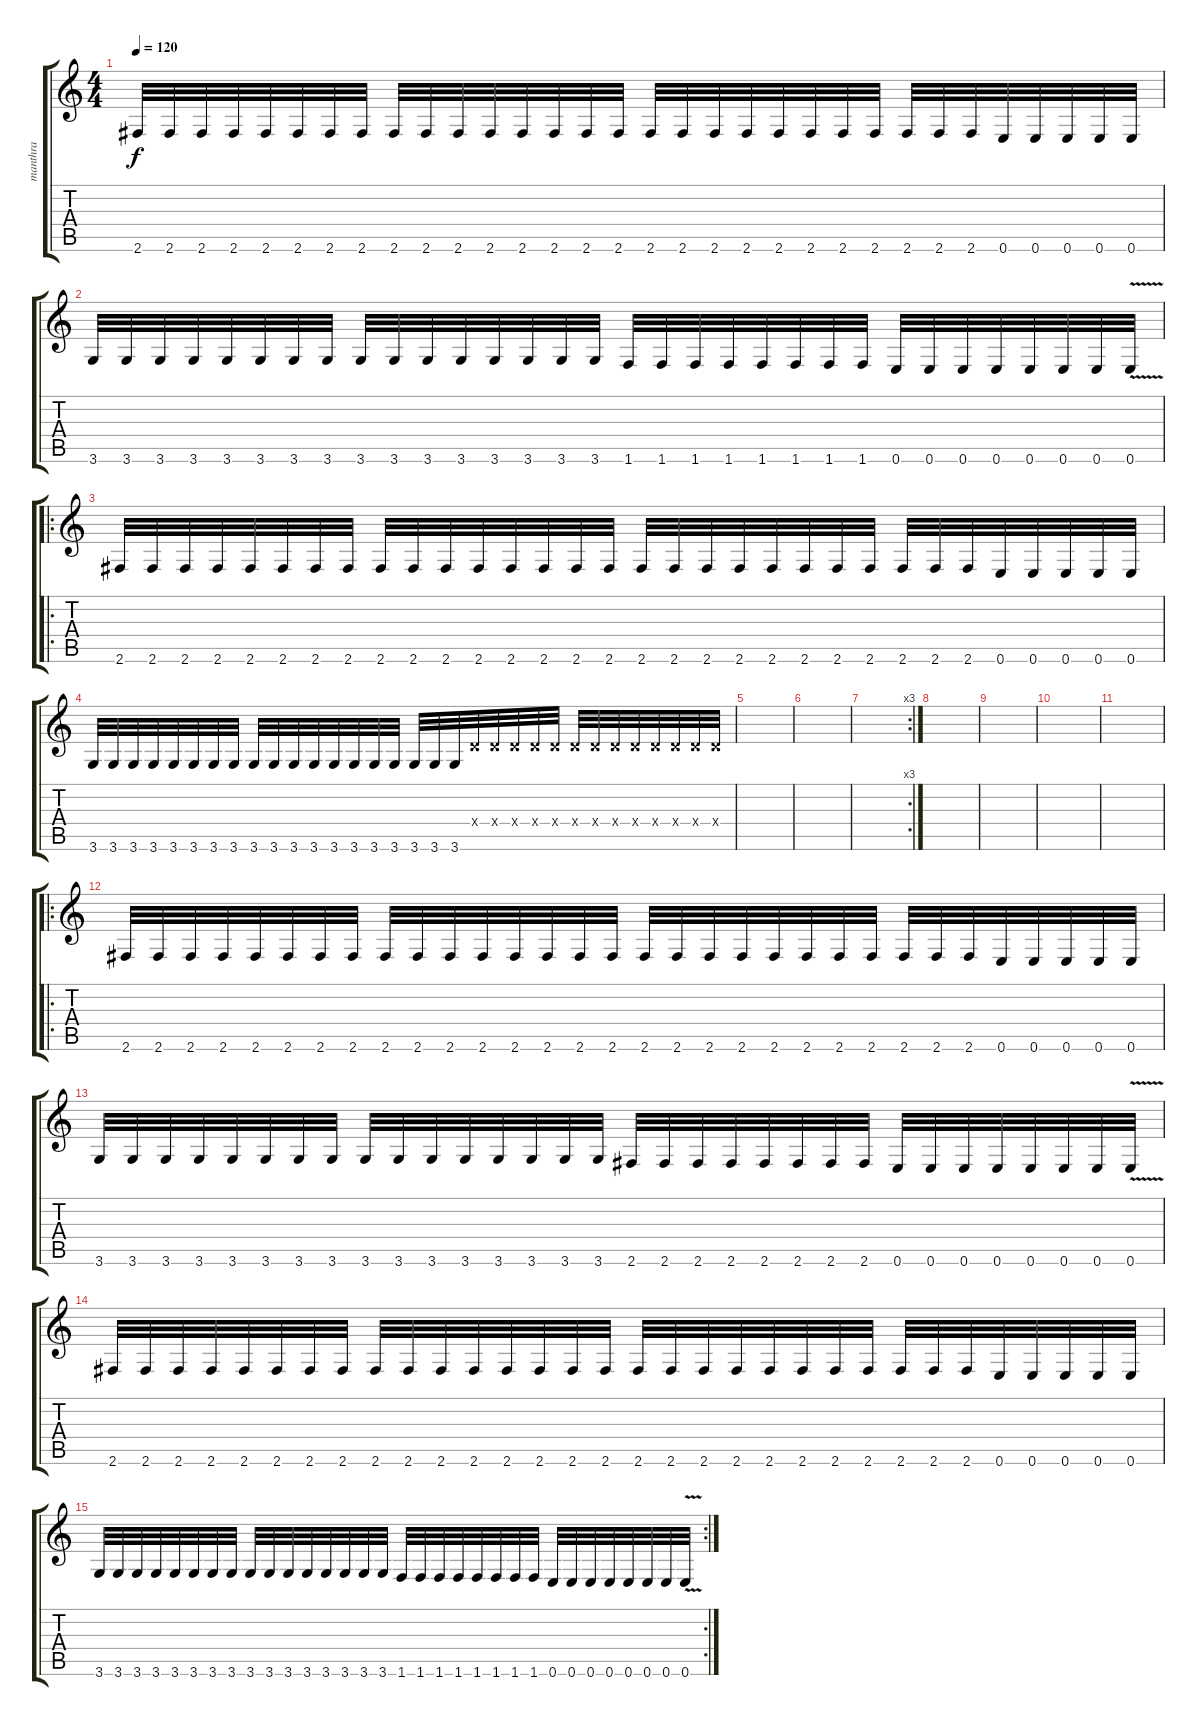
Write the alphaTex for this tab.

\track ("manthra" "manthra") {instrument distortionguitar}
\staff {score tabs}
\tuning (E4 B3 G3 D3 A2 E2) {hide}
\ts (4 4)
\tempo 120
\clef g2
\ks c
2.6.32{dy f} 2.6.32 2.6.32 2.6.32 2.6.32 2.6.32 2.6.32 2.6.32 2.6.32 2.6.32 2.6.32 2.6.32 2.6.32 2.6.32 2.6.32 2.6.32 2.6.32 2.6.32 2.6.32 2.6.32 2.6.32 2.6.32 2.6.32 2.6.32 2.6.32 2.6.32 2.6.32 0.6.32 0.6.32 0.6.32 0.6.32 0.6.32 |
3.6.32 3.6.32 3.6.32 3.6.32 3.6.32 3.6.32 3.6.32 3.6.32 3.6.32 3.6.32 3.6.32 3.6.32 3.6.32 3.6.32 3.6.32 3.6.32 1.6.32 1.6.32 1.6.32 1.6.32 1.6.32 1.6.32 1.6.32 1.6.32 0.6.32 0.6.32 0.6.32 0.6.32 0.6.32 0.6.32 0.6.32 0.6{v}.32 |
\ro
2.6.32 2.6.32 2.6.32 2.6.32 2.6.32 2.6.32 2.6.32 2.6.32 2.6.32 2.6.32 2.6.32 2.6.32 2.6.32 2.6.32 2.6.32 2.6.32 2.6.32 2.6.32 2.6.32 2.6.32 2.6.32 2.6.32 2.6.32 2.6.32 2.6.32 2.6.32 2.6.32 0.6.32 0.6.32 0.6.32 0.6.32 0.6.32 |
3.6.32 3.6.32 3.6.32 3.6.32 3.6.32 3.6.32 3.6.32 3.6.32 3.6.32 3.6.32 3.6.32 3.6.32 3.6.32 3.6.32 3.6.32 3.6.32 3.6.32 3.6.32 3.6.32 0.4{x}.32 0.4{x}.32 0.4{x}.32 0.4{x}.32 0.4{x}.32 0.4{x}.32 0.4{x}.32 0.4{x}.32 0.4{x}.32 0.4{x}.32 0.4{x}.32 0.4{x}.32 0.4{x}.32 |
|
|
\rc 3
|
|
|
|
|
\ro
2.6.32 2.6.32 2.6.32 2.6.32 2.6.32 2.6.32 2.6.32 2.6.32 2.6.32 2.6.32 2.6.32 2.6.32 2.6.32 2.6.32 2.6.32 2.6.32 2.6.32 2.6.32 2.6.32 2.6.32 2.6.32 2.6.32 2.6.32 2.6.32 2.6.32 2.6.32 2.6.32 0.6.32 0.6.32 0.6.32 0.6.32 0.6.32 |
3.6.32 3.6.32 3.6.32 3.6.32 3.6.32 3.6.32 3.6.32 3.6.32 3.6.32 3.6.32 3.6.32 3.6.32 3.6.32 3.6.32 3.6.32 3.6.32 2.6.32 2.6.32 2.6.32 2.6.32 2.6.32 2.6.32 2.6.32 2.6.32 0.6.32 0.6.32 0.6.32 0.6.32 0.6.32 0.6.32 0.6.32 0.6{v}.32 |
2.6.32 2.6.32 2.6.32 2.6.32 2.6.32 2.6.32 2.6.32 2.6.32 2.6.32 2.6.32 2.6.32 2.6.32 2.6.32 2.6.32 2.6.32 2.6.32 2.6.32 2.6.32 2.6.32 2.6.32 2.6.32 2.6.32 2.6.32 2.6.32 2.6.32 2.6.32 2.6.32 0.6.32 0.6.32 0.6.32 0.6.32 0.6.32 |
\rc 2
3.6.32 3.6.32 3.6.32 3.6.32 3.6.32 3.6.32 3.6.32 3.6.32 3.6.32 3.6.32 3.6.32 3.6.32 3.6.32 3.6.32 3.6.32 3.6.32 1.6.32 1.6.32 1.6.32 1.6.32 1.6.32 1.6.32 1.6.32 1.6.32 0.6.32 0.6.32 0.6.32 0.6.32 0.6.32 0.6.32 0.6.32 0.6{v}.32
